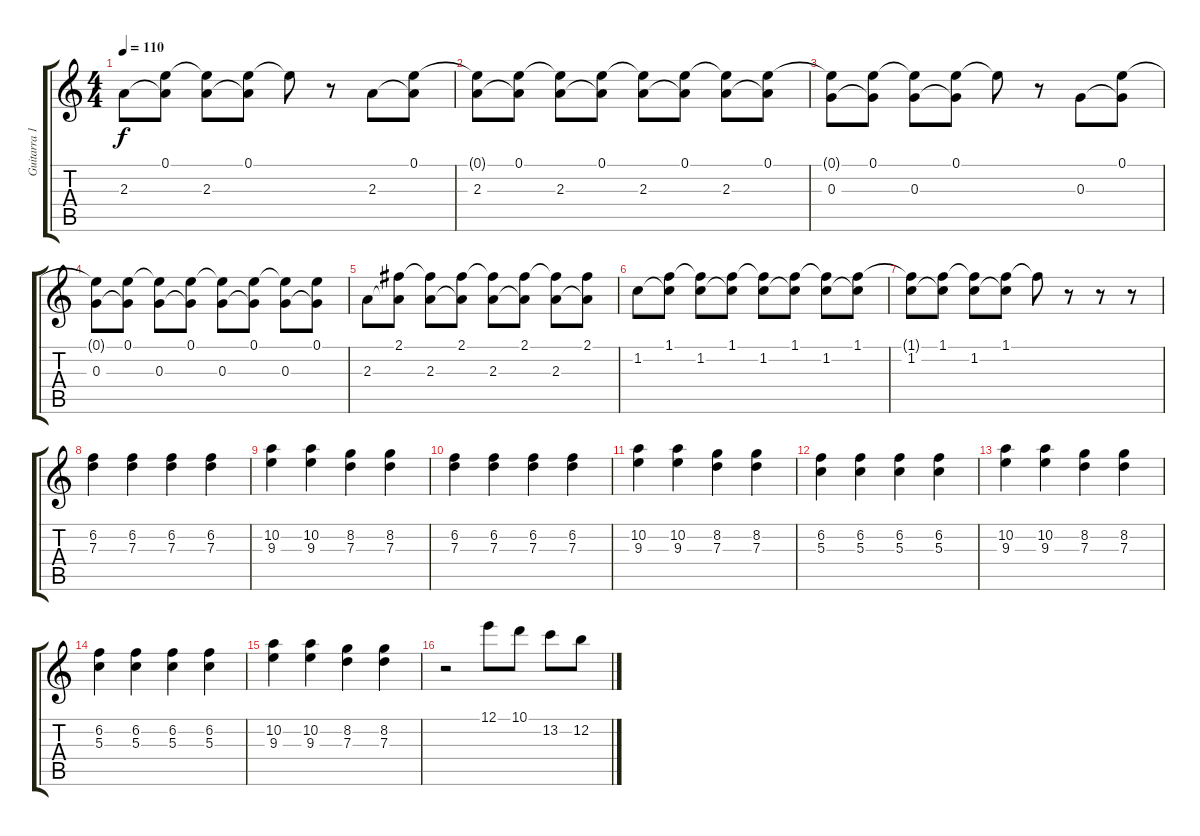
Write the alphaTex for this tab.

\track ("Guitarra 1" "Guitarra 1") {instrument distortionguitar}
\staff {score tabs}
\tuning (E4 B3 G3 D3 A2 E2) {hide}
\ts (4 4)
\tempo 110
\clef g2
\ks c
2.3.8{dy f} (0.1 2.3{t}).8 (0.1{t} 2.3).8 (0.1 2.3{t}).8 0.1{t}.8 r.8 2.3.8 (0.1 2.3{t}).8 |
(0.1{t} 2.3).8 (0.1 2.3{t}).8 (0.1{t} 2.3).8 (0.1 2.3{t}).8 (0.1{t} 2.3).8 (0.1 2.3{t}).8 (0.1{t} 2.3).8 (0.1 2.3{t}).8 |
(0.1{t} 0.3).8 (0.1 0.3{t}).8 (0.1{t} 0.3).8 (0.1 0.3{t}).8 0.1{t}.8 r.8 0.3.8 (0.1 0.3{t}).8 |
(0.1{t} 0.3).8 (0.1 0.3{t}).8 (0.1{t} 0.3).8 (0.1 0.3{t}).8 (0.1{t} 0.3).8 (0.1 0.3{t}).8 (0.1{t} 0.3).8 (0.1 0.3{t}).8 |
2.3.8 (2.1 2.3{t}).8 (2.1{t} 2.3).8 (2.1 2.3{t}).8 (2.1{t} 2.3).8 (2.1 2.3{t}).8 (2.1{t} 2.3).8 (2.1 2.3{t}).8 |
1.2.8 (1.1 1.2{t}).8 (1.1{t} 1.2).8 (1.1 1.2{t}).8 (1.1{t} 1.2).8 (1.1 1.2{t}).8 (1.1{t} 1.2).8 (1.1 1.2{t}).8 |
(1.1{t} 1.2).8 (1.1 1.2{t}).8 (1.1{t} 1.2).8 (1.1 1.2{t}).8 1.1{t}.8 r.8 r.8 r.8 |
(6.2 7.3).4 (6.2 7.3).4 (6.2 7.3).4 (6.2 7.3).4 |
(10.2 9.3).4 (10.2 9.3).4 (8.2 7.3).4 (8.2 7.3).4 |
(6.2 7.3).4 (6.2 7.3).4 (6.2 7.3).4 (6.2 7.3).4 |
(10.2 9.3).4 (10.2 9.3).4 (8.2 7.3).4 (8.2 7.3).4 |
(6.2 5.3).4 (6.2 5.3).4 (6.2 5.3).4 (6.2 5.3).4 |
(10.2 9.3).4 (10.2 9.3).4 (8.2 7.3).4 (8.2 7.3).4 |
(6.2 5.3).4 (6.2 5.3).4 (6.2 5.3).4 (6.2 5.3).4 |
(10.2 9.3).4 (10.2 9.3).4 (8.2 7.3).4 (8.2 7.3).4 |
r.2{volume 12} 12.1.8 10.1.8 13.2.8 12.2.8
